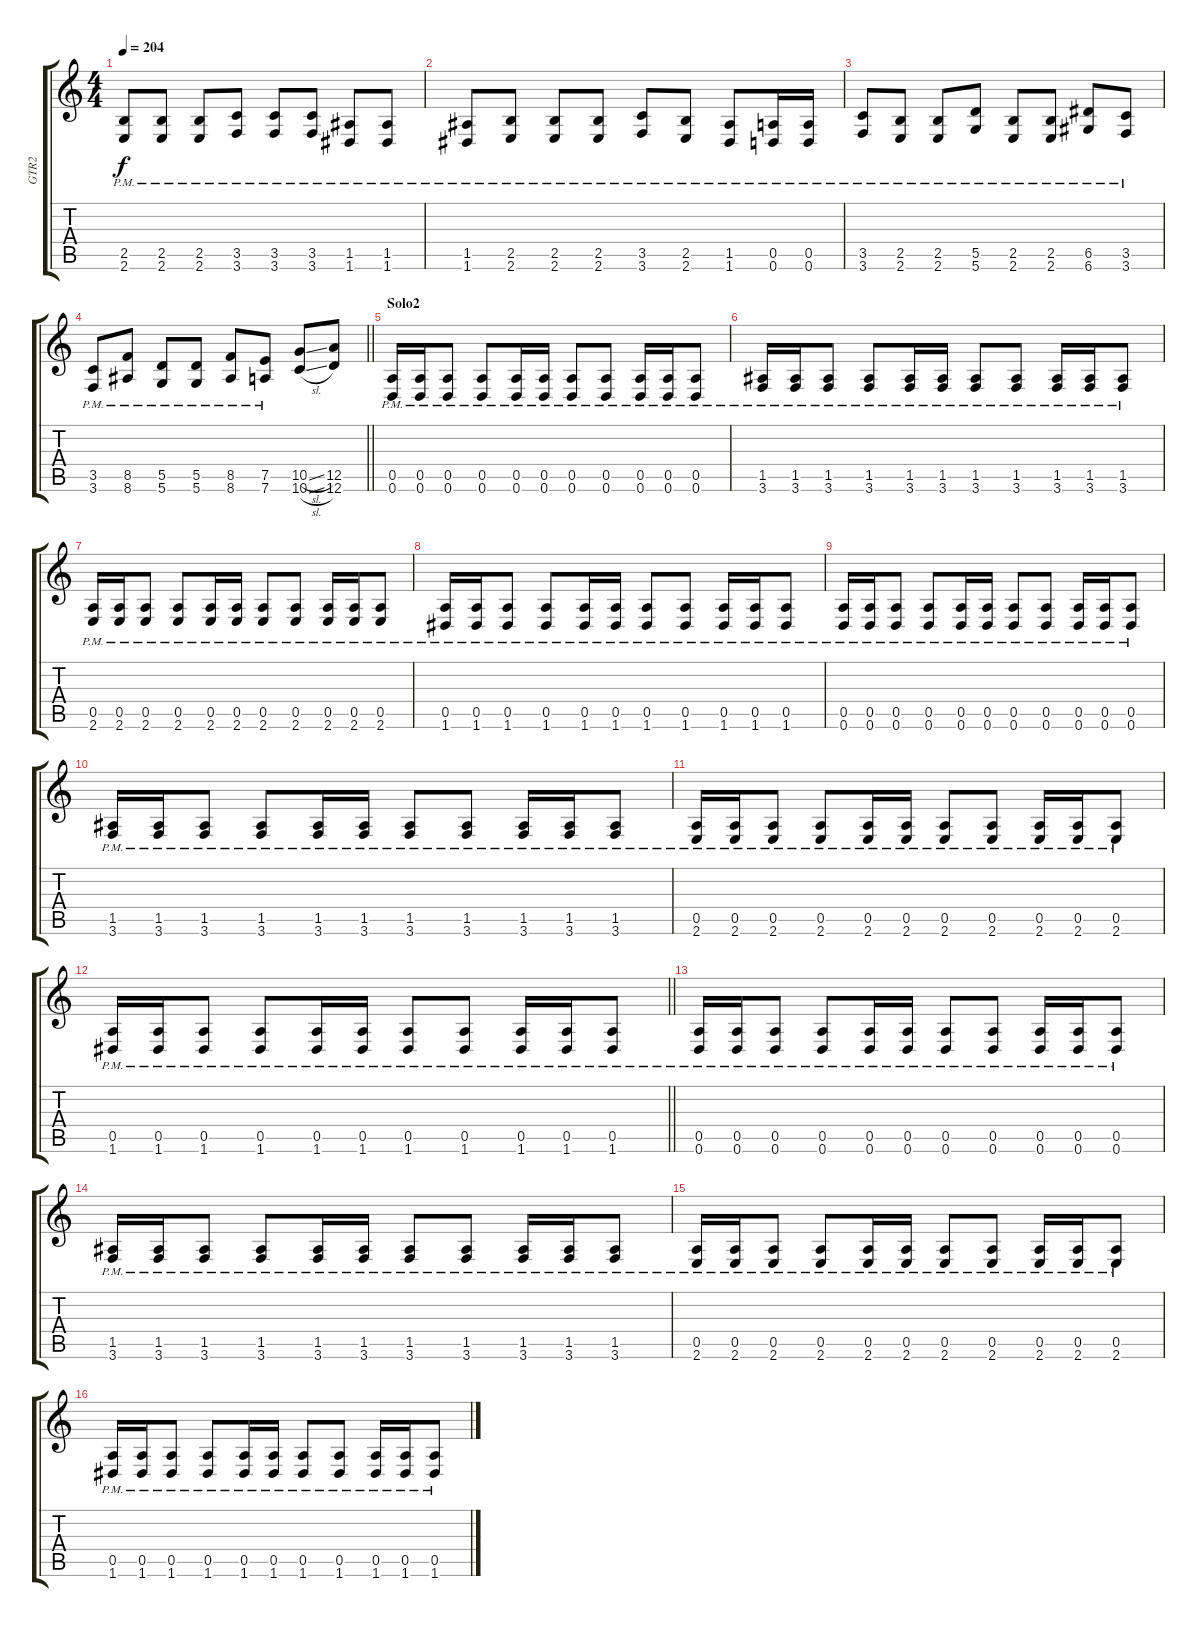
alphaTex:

\track ("GTR2" "GTR2") {instrument distortionguitar}
\staff {score tabs}
\tuning (E4 B3 G3 D3 A2 D2) {hide}
\ts (4 4)
\tempo 204
\clef g2
\ks c
(2.5{pm} 2.6{pm}).8{dy f} (2.5{pm} 2.6{pm}).8 (2.5{pm} 2.6{pm}).8 (3.5{pm} 3.6{pm}).8 (3.5{pm} 3.6{pm}).8 (3.5{pm} 3.6{pm}).8 (1.5{pm} 1.6{pm}).8 (1.5{pm} 1.6{pm}).8 |
(1.5{pm} 1.6{pm}).8 (2.5{pm} 2.6{pm}).8 (2.5{pm} 2.6{pm}).8 (2.5{pm} 2.6{pm}).8 (3.5{pm} 3.6{pm}).8 (2.5{pm} 2.6{pm}).8 (1.5{pm} 1.6{pm}).8 (0.5{pm} 0.6{pm}).16 (0.5{pm} 0.6{pm}).16 |
(3.5{pm} 3.6{pm}).8 (2.5{pm} 2.6{pm}).8 (2.5{pm} 2.6{pm}).8 (5.5{pm} 5.6{pm}).8 (2.5{pm} 2.6{pm}).8 (2.5{pm} 2.6{pm}).8 (6.5{pm} 6.6{pm}).8 (3.5{pm} 3.6{pm}).8 |
\barLineRight lightlight
(3.5{pm} 3.6{pm}).8 (8.5{pm} 8.6{pm}).8 (5.5{pm} 5.6{pm}).8 (5.5{pm} 5.6{pm}).8 (8.5{pm} 8.6{pm}).8 (7.5{pm} 7.6{pm}).8 (10.5{sl} 10.6{sl}).8 (12.5 12.6).8 |
\section ("" "Solo2")
(0.5{pm} 0.6{pm}).16 (0.5{pm} 0.6{pm}).16 (0.5{pm} 0.6{pm}).8 (0.5{pm} 0.6{pm}).8 (0.5{pm} 0.6{pm}).16 (0.5{pm} 0.6{pm}).16 (0.5{pm} 0.6{pm}).8 (0.5{pm} 0.6{pm}).8 (0.5{pm} 0.6{pm}).16 (0.5{pm} 0.6{pm}).16 (0.5{pm} 0.6{pm}).8 |
(1.5{pm} 3.6{pm}).16 (1.5{pm} 3.6{pm}).16 (1.5{pm} 3.6{pm}).8 (1.5{pm} 3.6{pm}).8 (1.5{pm} 3.6{pm}).16 (1.5{pm} 3.6{pm}).16 (1.5{pm} 3.6{pm}).8 (1.5{pm} 3.6{pm}).8 (1.5{pm} 3.6{pm}).16 (1.5{pm} 3.6{pm}).16 (1.5{pm} 3.6{pm}).8 |
(0.5{pm} 2.6{pm}).16 (0.5{pm} 2.6{pm}).16 (0.5{pm} 2.6{pm}).8 (0.5{pm} 2.6{pm}).8 (0.5{pm} 2.6{pm}).16 (0.5{pm} 2.6{pm}).16 (0.5{pm} 2.6{pm}).8 (0.5{pm} 2.6{pm}).8 (0.5{pm} 2.6{pm}).16 (0.5{pm} 2.6{pm}).16 (0.5{pm} 2.6{pm}).8 |
(0.5{pm} 1.6{pm}).16 (0.5{pm} 1.6{pm}).16 (0.5{pm} 1.6{pm}).8 (0.5{pm} 1.6{pm}).8 (0.5{pm} 1.6{pm}).16 (0.5{pm} 1.6{pm}).16 (0.5{pm} 1.6{pm}).8 (0.5{pm} 1.6{pm}).8 (0.5{pm} 1.6{pm}).16 (0.5{pm} 1.6{pm}).16 (0.5{pm} 1.6{pm}).8 |
(0.5{pm} 0.6{pm}).16 (0.5{pm} 0.6{pm}).16 (0.5{pm} 0.6{pm}).8 (0.5{pm} 0.6{pm}).8 (0.5{pm} 0.6{pm}).16 (0.5{pm} 0.6{pm}).16 (0.5{pm} 0.6{pm}).8 (0.5{pm} 0.6{pm}).8 (0.5{pm} 0.6{pm}).16 (0.5{pm} 0.6{pm}).16 (0.5{pm} 0.6{pm}).8 |
(1.5{pm} 3.6{pm}).16 (1.5{pm} 3.6{pm}).16 (1.5{pm} 3.6{pm}).8 (1.5{pm} 3.6{pm}).8 (1.5{pm} 3.6{pm}).16 (1.5{pm} 3.6{pm}).16 (1.5{pm} 3.6{pm}).8 (1.5{pm} 3.6{pm}).8 (1.5{pm} 3.6{pm}).16 (1.5{pm} 3.6{pm}).16 (1.5{pm} 3.6{pm}).8 |
(0.5{pm} 2.6{pm}).16 (0.5{pm} 2.6{pm}).16 (0.5{pm} 2.6{pm}).8 (0.5{pm} 2.6{pm}).8 (0.5{pm} 2.6{pm}).16 (0.5{pm} 2.6{pm}).16 (0.5{pm} 2.6{pm}).8 (0.5{pm} 2.6{pm}).8 (0.5{pm} 2.6{pm}).16 (0.5{pm} 2.6{pm}).16 (0.5{pm} 2.6{pm}).8 |
\barLineRight lightlight
(0.5{pm} 1.6{pm}).16 (0.5{pm} 1.6{pm}).16 (0.5{pm} 1.6{pm}).8 (0.5{pm} 1.6{pm}).8 (0.5{pm} 1.6{pm}).16 (0.5{pm} 1.6{pm}).16 (0.5{pm} 1.6{pm}).8 (0.5{pm} 1.6{pm}).8 (0.5{pm} 1.6{pm}).16 (0.5{pm} 1.6{pm}).16 (0.5{pm} 1.6{pm}).8 |
(0.5{pm} 0.6{pm}).16 (0.5{pm} 0.6{pm}).16 (0.5{pm} 0.6{pm}).8 (0.5{pm} 0.6{pm}).8 (0.5{pm} 0.6{pm}).16 (0.5{pm} 0.6{pm}).16 (0.5{pm} 0.6{pm}).8 (0.5{pm} 0.6{pm}).8 (0.5{pm} 0.6{pm}).16 (0.5{pm} 0.6{pm}).16 (0.5{pm} 0.6{pm}).8 |
(1.5{pm} 3.6{pm}).16 (1.5{pm} 3.6{pm}).16 (1.5{pm} 3.6{pm}).8 (1.5{pm} 3.6{pm}).8 (1.5{pm} 3.6{pm}).16 (1.5{pm} 3.6{pm}).16 (1.5{pm} 3.6{pm}).8 (1.5{pm} 3.6{pm}).8 (1.5{pm} 3.6{pm}).16 (1.5{pm} 3.6{pm}).16 (1.5{pm} 3.6{pm}).8 |
(0.5{pm} 2.6{pm}).16 (0.5{pm} 2.6{pm}).16 (0.5{pm} 2.6{pm}).8 (0.5{pm} 2.6{pm}).8 (0.5{pm} 2.6{pm}).16 (0.5{pm} 2.6{pm}).16 (0.5{pm} 2.6{pm}).8 (0.5{pm} 2.6{pm}).8 (0.5{pm} 2.6{pm}).16 (0.5{pm} 2.6{pm}).16 (0.5{pm} 2.6{pm}).8 |
(0.5{pm} 1.6{pm}).16 (0.5{pm} 1.6{pm}).16 (0.5{pm} 1.6{pm}).8 (0.5{pm} 1.6{pm}).8 (0.5{pm} 1.6{pm}).16 (0.5{pm} 1.6{pm}).16 (0.5{pm} 1.6{pm}).8 (0.5{pm} 1.6{pm}).8 (0.5{pm} 1.6{pm}).16 (0.5{pm} 1.6{pm}).16 (0.5{pm} 1.6{pm}).8
